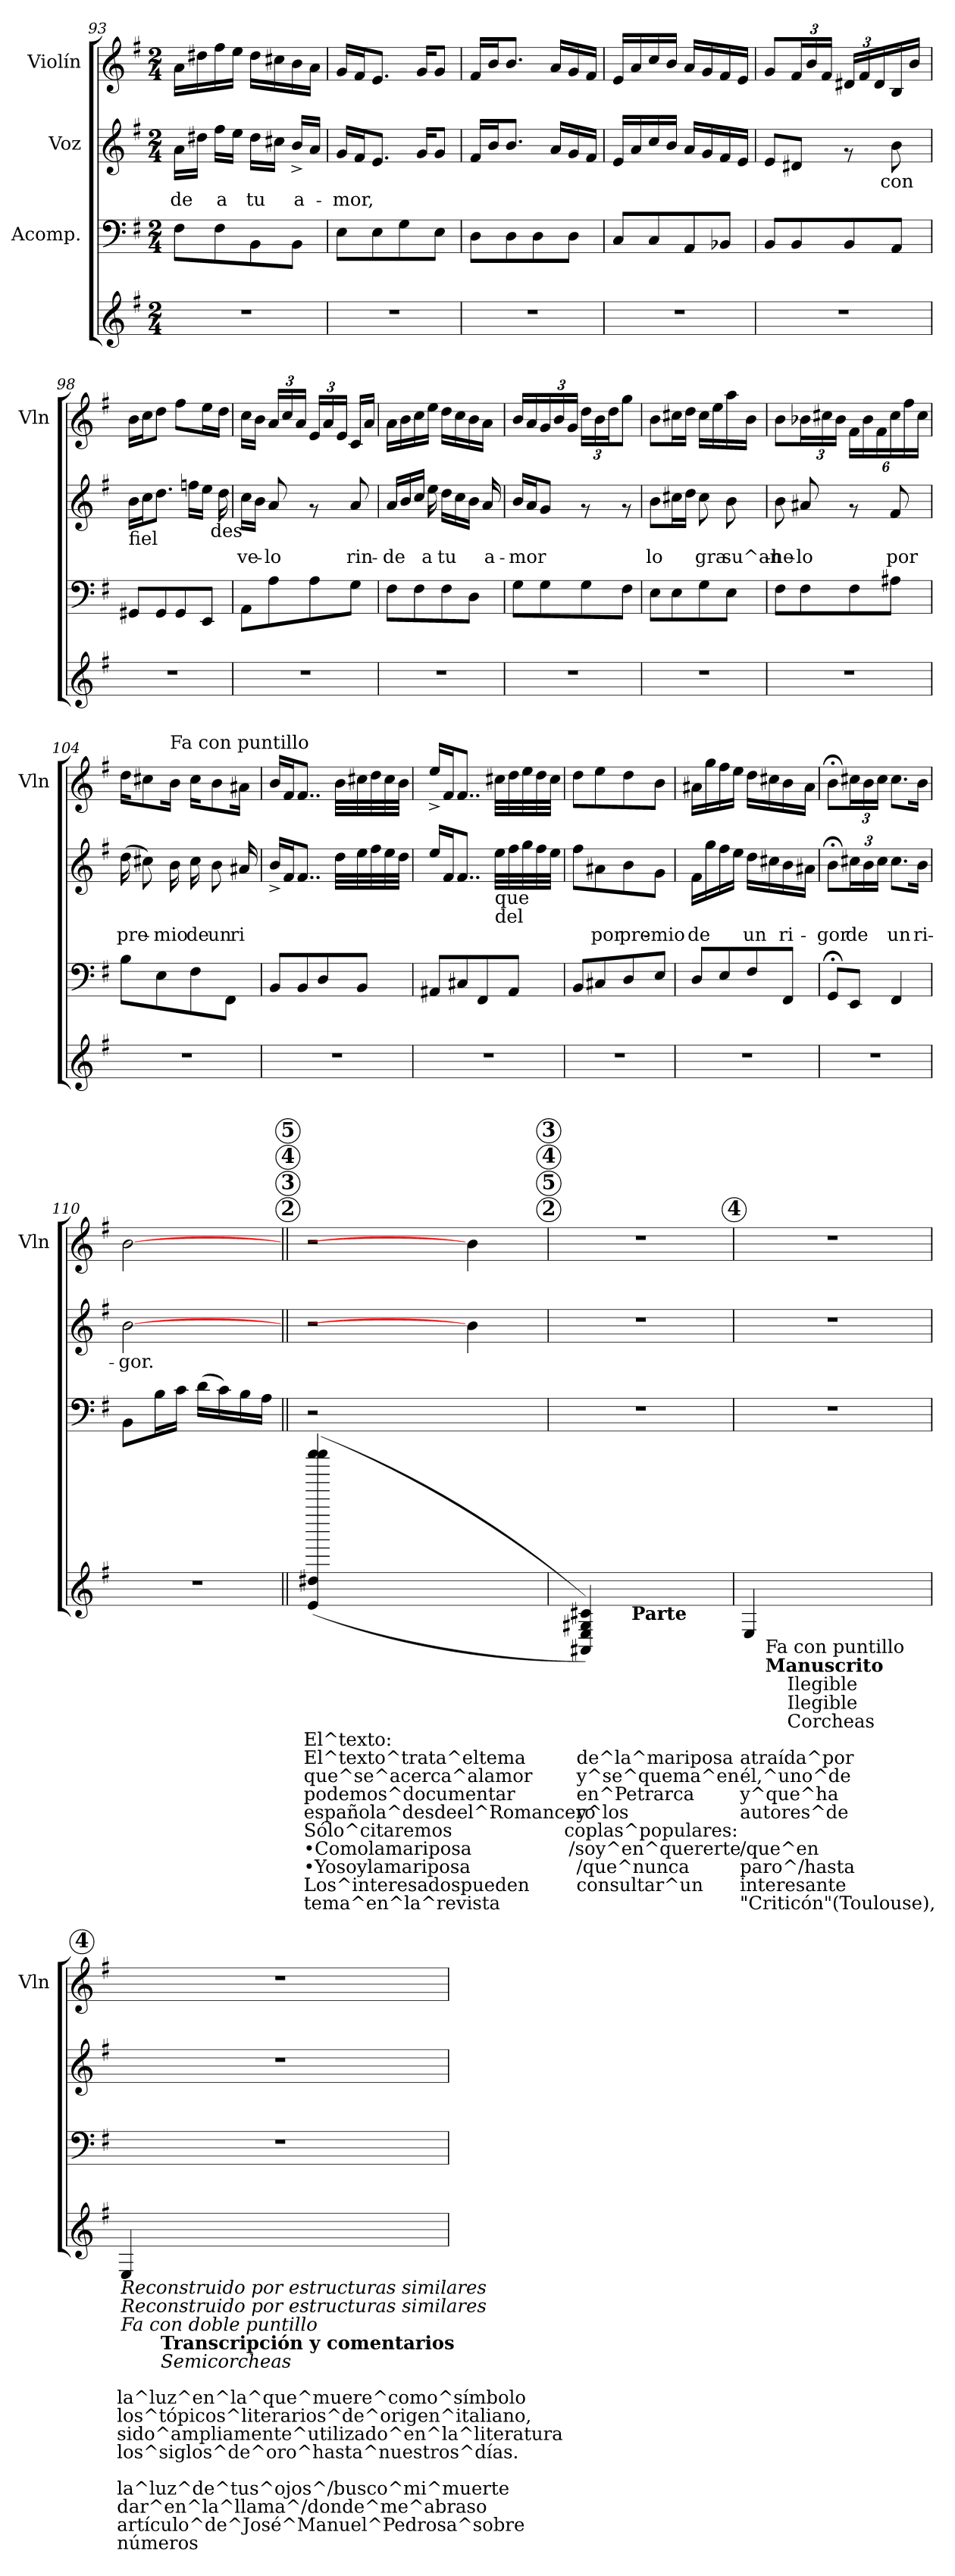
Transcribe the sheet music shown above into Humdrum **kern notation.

**kern	**text	**text	**text	**text	**text	**text	**text	**text	**text	**text	**kern	**kern	**text	**kern
*part4	*part4	*part4	*part4	*part4	*part4	*part4	*part4	*part4	*part4	*part4	*part3	*part2	*part2	*part1
*staff4	*staff4	*staff4	*staff4	*staff4	*staff4	*staff4	*staff4	*staff4	*staff4	*staff4	*staff3	*staff2	*staff2	*staff1
*	*	*	*	*	*	*	*	*	*	*	*I"Acomp.	*I"Voz	*	*I"Violín
*	*	*	*	*	*	*	*	*	*	*	*	*	*	*I'Vln
*clefG2	*	*	*	*	*	*	*	*	*	*	*clefF4	*clefG2	*	*clefG2
*k[f#]	*	*	*	*	*	*	*	*	*	*	*k[f#]	*k[f#]	*	*k[f#]
*G:	*	*	*	*	*	*	*	*	*	*	*G:	*G:	*	*G:
*M2/4	*	*	*	*	*	*	*	*	*	*	*M2/4	*M2/4	*	*M2/4
=93	=93	=93	=93	=93	=93	=93	=93	=93	=93	=93	=93	=93	=93	=93
!	!	!	!	!	!	!	!	!	!	!	!	!	!LO:LY:b	!
2r	.	.	.	.	.	.	.	.	.	.	8F#\L	16a\LL	-de	16a\LL
.	.	.	.	.	.	.	.	.	.	.	.	16dd#X\JJ	.	16dd#X\
!	!	!	!	!	!	!	!	!	!	!	!	!	!LO:LY:b	!
.	.	.	.	.	.	.	.	.	.	.	8F#\	16ff#\LL	a	16ff#\
.	.	.	.	.	.	.	.	.	.	.	.	16ee\JJ	.	16ee\JJ
!	!	!	!	!	!	!	!	!	!	!	!	!	!LO:LY:b	!
.	.	.	.	.	.	.	.	.	.	.	8BB\	16dd#\LL	tu	16dd#\LL
.	.	.	.	.	.	.	.	.	.	.	.	16cc#X\JJ	.	16cc#X\
!	!	!	!	!	!	!	!	!	!	!	!	!	!LO:LY:b	!
.	.	.	.	.	.	.	.	.	.	.	8BB\J	16b^</LL	a-	16b\
.	.	.	.	.	.	.	.	.	.	.	.	16a/JJ	.	16a\JJ
=94	=94	=94	=94	=94	=94	=94	=94	=94	=94	=94	=94	=94	=94	=94
!	!	!	!	!	!	!	!	!	!	!	!	!	!LO:LY:b	!
2r	.	.	.	.	.	.	.	.	.	.	8E\L	16g/LL	-mor,	16g/LL
.	.	.	.	.	.	.	.	.	.	.	.	16f#/J	.	16f#/J
.	.	.	.	.	.	.	.	.	.	.	8E\	8.e/J	.	8.e/J
.	.	.	.	.	.	.	.	.	.	.	8G\	.	.	.
.	.	.	.	.	.	.	.	.	.	.	.	16g/KL	.	16g/KL
.	.	.	.	.	.	.	.	.	.	.	8E\J	8g/J	.	8g/J
!!LO:PB:g=z
=95	=95	=95	=95	=95	=95	=95	=95	=95	=95	=95	=95	=95	=95	=95
2r	.	.	.	.	.	.	.	.	.	.	8D\L	16f#/LL	.	16f#/LL
.	.	.	.	.	.	.	.	.	.	.	.	16b/J	.	16b/J
.	.	.	.	.	.	.	.	.	.	.	8D\	8.b/J	.	8.b/J
.	.	.	.	.	.	.	.	.	.	.	8D\	.	.	.
.	.	.	.	.	.	.	.	.	.	.	.	16a/LL	.	16a/LL
.	.	.	.	.	.	.	.	.	.	.	8D\J	16g/	.	16g/
.	.	.	.	.	.	.	.	.	.	.	.	16f#/JJ	.	16f#/JJ
=96	=96	=96	=96	=96	=96	=96	=96	=96	=96	=96	=96	=96	=96	=96
2r	.	.	.	.	.	.	.	.	.	.	8C/L	16e/LL	.	16e/LL
.	.	.	.	.	.	.	.	.	.	.	.	16a/	.	16a/
.	.	.	.	.	.	.	.	.	.	.	8C/	16cc/	.	16cc/
.	.	.	.	.	.	.	.	.	.	.	.	16b/JJ	.	16b/JJ
.	.	.	.	.	.	.	.	.	.	.	8AA/	16a/LL	.	16a/LL
.	.	.	.	.	.	.	.	.	.	.	.	16g/	.	16g/
.	.	.	.	.	.	.	.	.	.	.	8BB-X/J	16f#/	.	16f#/
.	.	.	.	.	.	.	.	.	.	.	.	16e/JJ	.	16e/JJ
=97	=97	=97	=97	=97	=97	=97	=97	=97	=97	=97	=97	=97	=97	=97
*	*	*	*	*	*	*	*	*	*	*	*	*^	*	*
2r	.	.	.	.	.	.	.	.	.	.	8BB/L	8e/L	4ryy	.	8g/L
*	*	*	*	*	*	*	*	*	*	*	*	*	*	*	*Xbrackettup
.	.	.	.	.	.	.	.	.	.	.	8BB/	8d#X/J	.	.	24f#/L
.	.	.	.	.	.	.	.	.	.	.	.	.	.	.	24b/
.	.	.	.	.	.	.	.	.	.	.	.	.	.	.	24f#/JJ
.	.	.	.	.	.	.	.	.	.	.	8BB/	8rf	16.ryy	.	24d#X/LL
.	.	.	.	.	.	.	.	.	.	.	.	.	.	.	24f#/
.	.	.	.	.	.	.	.	.	.	.	.	.	.	.	24d#/
!	!	!	!	!	!	!	!	!	!	!	!	!	!LO:TX:b:t=con	!	!
.	.	.	.	.	.	.	.	.	.	.	.	.	8ryy	.	.
.	.	.	.	.	.	.	.	.	.	.	8AA/J	8b\	.	.	16B/
.	.	.	.	.	.	.	.	.	.	.	.	.	.	.	16b/JJ
.	.	.	.	.	.	.	.	.	.	.	.	.	32ryy	.	.
=98	=98	=98	=98	=98	=98	=98	=98	=98	=98	=98	=98	=98	=98	=98	=98
!	!	!	!	!	!	!	!	!	!	!	!	!LO:TX:b:t=fiel	!	!	!
2r	.	.	.	.	.	.	.	.	.	.	8GG#X/L	16b\LL	4ryy	.	16b\LL
.	.	.	.	.	.	.	.	.	.	.	.	16cc\J	.	.	16cc\J
.	.	.	.	.	.	.	.	.	.	.	8GG#/	8.dd\J	.	.	8dd\J
.	.	.	.	.	.	.	.	.	.	.	8GG#/	.	8ryy	.	8ff#\L
.	.	.	.	.	.	.	.	.	.	.	.	16ffn\LL	.	.	.
.	.	.	.	.	.	.	.	.	.	.	8EE/J	16ee\JJ	32ryy	.	16ee\L
!	!	!	!	!	!	!	!	!	!	!	!	!	!LO:TX:b:t=des	!	!
.	.	.	.	.	.	.	.	.	.	.	.	.	16.ryy	.	.
.	.	.	.	.	.	.	.	.	.	.	.	16dd\	.	.	16dd\JJ
!!LO:LB:g=z
=99	=99	=99	=99	=99	=99	=99	=99	=99	=99	=99	=99	=99	=99	=99	=99
!	!	!	!	!	!	!	!	!	!	!	!	!	!	!LO:LY:b	!
*	*	*	*	*	*	*	*	*	*	*	*	*v	*v	*	*
2r	.	.	.	.	.	.	.	.	.	.	8AA\L	16cc\LL	ve-	16cc\LL
.	.	.	.	.	.	.	.	.	.	.	.	16b\JJ	.	16b\JJ
!	!	!	!	!	!	!	!	!	!	!	!	!	!LO:LY:b	!
.	.	.	.	.	.	.	.	.	.	.	8A\	8a/	-lo	24a/LL
.	.	.	.	.	.	.	.	.	.	.	.	.	.	24cc/
.	.	.	.	.	.	.	.	.	.	.	.	.	.	24a/JJ
.	.	.	.	.	.	.	.	.	.	.	8A\	8rf	.	24e/LL
.	.	.	.	.	.	.	.	.	.	.	.	.	.	24a/
.	.	.	.	.	.	.	.	.	.	.	.	.	.	24e/JJ
!	!	!	!	!	!	!	!	!	!	!	!	!	!LO:LY:b	!
.	.	.	.	.	.	.	.	.	.	.	8G\J	8a/	rin-	16c/LL
.	.	.	.	.	.	.	.	.	.	.	.	.	.	16a/JJ
=100	=100	=100	=100	=100	=100	=100	=100	=100	=100	=100	=100	=100	=100	=100
!	!	!	!	!	!	!	!	!	!	!	!	!	!LO:LY:b	!
2r	.	.	.	.	.	.	.	.	.	.	8F#\L	16a/LL	-de	16a\LL
.	.	.	.	.	.	.	.	.	.	.	.	16b/	.	16b\
.	.	.	.	.	.	.	.	.	.	.	8F#\	16cc/JJ	.	16cc\
!	!	!	!	!	!	!	!	!	!	!	!	!	!LO:LY:b	!
.	.	.	.	.	.	.	.	.	.	.	.	16ee\	a	16ee\JJ
!	!	!	!	!	!	!	!	!	!	!	!	!	!LO:LY:b	!
.	.	.	.	.	.	.	.	.	.	.	8F#\	16dd\LL	tu	16dd\LL
.	.	.	.	.	.	.	.	.	.	.	.	16cc\	.	16cc\
.	.	.	.	.	.	.	.	.	.	.	8D\J	16b\JJ	.	16b\
!	!	!	!	!	!	!	!	!	!	!	!	!	!LO:LY:b	!
.	.	.	.	.	.	.	.	.	.	.	.	16a/	a-	16a\JJ
=101	=101	=101	=101	=101	=101	=101	=101	=101	=101	=101	=101	=101	=101	=101
!	!	!	!	!	!	!	!	!	!	!	!	!	!LO:LY:b	!
2r	.	.	.	.	.	.	.	.	.	.	8G\L	16b/LL	-mor	16b/LL
.	.	.	.	.	.	.	.	.	.	.	.	16a/J	.	16a/
.	.	.	.	.	.	.	.	.	.	.	8G\	8g/J	.	24g/
.	.	.	.	.	.	.	.	.	.	.	.	.	.	24b/
.	.	.	.	.	.	.	.	.	.	.	.	.	.	24g/JJ
.	.	.	.	.	.	.	.	.	.	.	8G\	8rf	.	24dd\LL
.	.	.	.	.	.	.	.	.	.	.	.	.	.	24b\
.	.	.	.	.	.	.	.	.	.	.	.	.	.	24dd\J
.	.	.	.	.	.	.	.	.	.	.	8F#\J	8rf	.	8gg\J
=102	=102	=102	=102	=102	=102	=102	=102	=102	=102	=102	=102	=102	=102	=102
!	!	!	!	!	!	!	!	!	!	!	!	!	!LO:LY:b	!
2r	.	.	.	.	.	.	.	.	.	.	8E\L	8b\L	lo	8b\L
.	.	.	.	.	.	.	.	.	.	.	8E\	16cc#X\L	.	16cc#X\L
.	.	.	.	.	.	.	.	.	.	.	.	16dd\JJ	.	16dd\JJ
!	!	!	!	!	!	!	!	!	!	!	!	!	!LO:LY:b	!
.	.	.	.	.	.	.	.	.	.	.	8G\	8cc#\	gra	16cc#\LL
.	.	.	.	.	.	.	.	.	.	.	.	.	.	16ee\
!	!	!	!	!	!	!	!	!	!	!	!	!	!LO:LY:b	!
.	.	.	.	.	.	.	.	.	.	.	8E\J	8b\	su^an-	16aa\
.	.	.	.	.	.	.	.	.	.	.	.	.	.	16b\JJ
!!LO:LB:g=z
=103	=103	=103	=103	=103	=103	=103	=103	=103	=103	=103	=103	=103	=103	=103
!	!	!	!	!	!	!	!	!	!	!	!	!	!LO:LY:b	!
2r	.	.	.	.	.	.	.	.	.	.	8F#\L	8b\	-he-	8b\L
!	!	!	!	!	!	!	!	!	!	!	!	!	!LO:LY:b	!
.	.	.	.	.	.	.	.	.	.	.	8F#\	8a#X/	-lo	24b-X\L
.	.	.	.	.	.	.	.	.	.	.	.	.	.	24cc#X\
.	.	.	.	.	.	.	.	.	.	.	.	.	.	24b-\JJ
.	.	.	.	.	.	.	.	.	.	.	8F#\	8rf	.	24f#\LL
.	.	.	.	.	.	.	.	.	.	.	.	.	.	24b-\
.	.	.	.	.	.	.	.	.	.	.	.	.	.	24f#\
!	!	!	!	!	!	!	!	!	!	!	!	!	!LO:LY:b	!
*	*	*	*	*	*	*	*	*	*	*	*	*	*	*Xtuplet
.	.	.	.	.	.	.	.	.	.	.	8A#X\J	8f#/	por	24cc#\
.	.	.	.	.	.	.	.	.	.	.	.	.	.	24ff#\
.	.	.	.	.	.	.	.	.	.	.	.	.	.	24cc#\JJ
=104	=104	=104	=104	=104	=104	=104	=104	=104	=104	=104	=104	=104	=104	=104
!	!	!	!	!	!	!	!	!	!	!	!	!	!LO:LY:b	!
2r	.	.	.	.	.	.	.	.	.	.	8B\L	(>16dd\	pre-	16dd\KL
.	.	.	.	.	.	.	.	.	.	.	.	8cc#X\)	.	8cc#X\
.	.	.	.	.	.	.	.	.	.	.	8E\	.	.	.
!	!	!	!	!	!	!	!	!	!	!	!	!	!	!LO:TX:a:t=Fa con puntillo
!	!	!	!	!	!	!	!	!	!	!	!	!	!LO:LY:b	!
.	.	.	.	.	.	.	.	.	.	.	.	16b\	-mio	16b\Jk
!	!	!	!	!	!	!	!	!	!	!	!	!	!LO:LY:b	!
.	.	.	.	.	.	.	.	.	.	.	8F#\	16cc#\	de	16cc#\KL
!	!	!	!	!	!	!	!	!	!	!	!	!	!LO:LY:b	!
.	.	.	.	.	.	.	.	.	.	.	.	8b\	un	8b\
.	.	.	.	.	.	.	.	.	.	.	8FF#\J	.	.	.
!	!	!	!	!	!	!	!	!	!	!	!	!	!LO:LY:b	!
.	.	.	.	.	.	.	.	.	.	.	.	16a#X/	ri	16a#X\Jk
=105	=105	=105	=105	=105	=105	=105	=105	=105	=105	=105	=105	=105	=105	=105
2r	.	.	.	.	.	.	.	.	.	.	8BB/L	16b^</LL	.	16b/LL
.	.	.	.	.	.	.	.	.	.	.	.	16f#/J	.	16f#/J
.	.	.	.	.	.	.	.	.	.	.	8BB/	8..f#/J	.	8..f#/J
.	.	.	.	.	.	.	.	.	.	.	8D/	.	.	.
.	.	.	.	.	.	.	.	.	.	.	.	32dd\LLL	.	32b\LLL
.	.	.	.	.	.	.	.	.	.	.	8BB/J	32ee\	.	32cc#X\
.	.	.	.	.	.	.	.	.	.	.	.	32ff#\	.	32dd\
.	.	.	.	.	.	.	.	.	.	.	.	32ee\	.	32cc#\
.	.	.	.	.	.	.	.	.	.	.	.	32dd\JJJ	.	32b\JJJ
=106	=106	=106	=106	=106	=106	=106	=106	=106	=106	=106	=106	=106	=106	=106
2r	.	.	.	.	.	.	.	.	.	.	8AA#X/L	16ee/LL	.	16ee^</LL
.	.	.	.	.	.	.	.	.	.	.	.	16f#/J	.	16f#/J
.	.	.	.	.	.	.	.	.	.	.	8C#X/	8..f#/J	.	8..f#/J
.	.	.	.	.	.	.	.	.	.	.	8FF#/	.	.	.
!	!	!	!	!	!	!	!	!	!	!	!	!LO:TX:b:t=que	!	!
!	!	!	!	!	!	!	!	!	!	!	!	!LO:TX:b:t=del	!	!
.	.	.	.	.	.	.	.	.	.	.	.	32ee\LLL	.	32cc#X\LLL
.	.	.	.	.	.	.	.	.	.	.	8AA#/J	32ff#\	.	32dd\
.	.	.	.	.	.	.	.	.	.	.	.	32gg\	.	32ee\
.	.	.	.	.	.	.	.	.	.	.	.	32ff#\	.	32dd\
.	.	.	.	.	.	.	.	.	.	.	.	32ee\JJJ	.	32cc#\JJJ
!!LO:PB:g=z
=107	=107	=107	=107	=107	=107	=107	=107	=107	=107	=107	=107	=107	=107	=107
2r	.	.	.	.	.	.	.	.	.	.	8BB/L	8ff#\L	.	8dd\L
!	!	!	!	!	!	!	!	!	!	!	!	!	!LO:LY:b	!
.	.	.	.	.	.	.	.	.	.	.	8C#X/	8a#X\	por	8ee\
!	!	!	!	!	!	!	!	!	!	!	!	!	!LO:LY:b	!
.	.	.	.	.	.	.	.	.	.	.	8D/	8b\	pre-	8dd\
!	!	!	!	!	!	!	!	!	!	!	!	!	!LO:LY:b	!
.	.	.	.	.	.	.	.	.	.	.	8E/J	8g\J	-mio	8b\J
=108	=108	=108	=108	=108	=108	=108	=108	=108	=108	=108	=108	=108	=108	=108
!	!	!	!	!	!	!	!	!	!	!	!	!	!LO:LY:b	!
2r	.	.	.	.	.	.	.	.	.	.	8D/L	16f#\LL	de	16a#X\LL
.	.	.	.	.	.	.	.	.	.	.	.	16gg\	.	16gg\
.	.	.	.	.	.	.	.	.	.	.	8E/	16ff#\	.	16ff#\
.	.	.	.	.	.	.	.	.	.	.	.	16ee\JJ	.	16ee\JJ
!	!	!	!	!	!	!	!	!	!	!	!	!	!LO:LY:b	!
.	.	.	.	.	.	.	.	.	.	.	8F#/	16dd\LL	un	16dd\LL
.	.	.	.	.	.	.	.	.	.	.	.	16cc#X\	.	16cc#X\
!	!	!	!	!	!	!	!	!	!	!	!	!	!LO:LY:b	!
.	.	.	.	.	.	.	.	.	.	.	8FF#/J	16b\	ri-	16b\
.	.	.	.	.	.	.	.	.	.	.	.	16a#X\JJ	.	16a#\JJ
=109	=109	=109	=109	=109	=109	=109	=109	=109	=109	=109	=109	=109	=109	=109
!	!	!	!	!	!	!	!	!	!	!	!	!	!LO:LY:b	!
2r	.	.	.	.	.	.	.	.	.	.	8GG;</L	8b;<\L	-gor	8b;<\L
*	*	*	*	*	*	*	*	*	*	*	*	*Xbrackettup	*	*
!	!	!	!	!	!	!	!	!	!	!	!	!	!LO:LY:b	!
*	*	*	*	*	*	*	*	*	*	*	*	*	*	*tuplet
.	.	.	.	.	.	.	.	.	.	.	8EE/J	24cc#X\L	de	24cc#X\L
.	.	.	.	.	.	.	.	.	.	.	.	24b\	.	24b\
.	.	.	.	.	.	.	.	.	.	.	.	24cc#\JJ	.	24cc#\JJ
!	!	!	!	!	!	!	!	!	!	!	!	!	!LO:LY:b	!
.	.	.	.	.	.	.	.	.	.	.	4FF#/	8.cc#\L	un	8.cc#\L
!	!	!	!	!	!	!	!	!	!	!	!	!	!LO:LY:b	!
.	.	.	.	.	.	.	.	.	.	.	.	16b\Jk	ri-	16b\Jk
=110	=110	=110	=110	=110	=110	=110	=110	=110	=110	=110	=110	=110	=110	=110
!	!	!	!	!	!	!	!	!	!	!	!	!	!LO:LY:b	!
2r	.	.	.	.	.	.	.	.	.	.	8BB\L	[2b\	-gor.	[2b\
.	.	.	.	.	.	.	.	.	.	.	16B\L	.	.	.
.	.	.	.	.	.	.	.	.	.	.	16c\JJ	.	.	.
.	.	.	.	.	.	.	.	.	.	.	(<16d\LL	.	.	.
.	.	.	.	.	.	.	.	.	.	.	16c\)	.	.	.
.	.	.	.	.	.	.	.	.	.	.	16B\	.	.	.
.	.	.	.	.	.	.	.	.	.	.	16A\JJ	.	.	.
!!LO:PB:g=z
!!LO:REH:place=s4:a:enc=circle:t=2
!!LO:REH:place=s4:a:enc=circle:t=3
!!LO:REH:place=s4:a:enc=circle:t=4
!!LO:REH:place=s4:a:enc=circle:t=5
=111||	=111||	=111||	=111||	=111||	=111||	=111||	=111||	=111||	=111||	=111||	=111||	=111||	=111||	=111||
*	*	*	*	*	*	*	*	*	*	*	*	*	*	*
!	!LO:LY:b:rj	!LO:LY:b:rj	!LO:LY:b:rj	!LO:LY:b:rj	!LO:LY:b:rj	!LO:LY:b:rj	!LO:LY:b:rj	!LO:LY:b:rj	!LO:LY:b:rj	!LO:LY:b:rj	!	!	!	!
(>(<4e/ 4dd#/ 4gggggg/ 4gggggg/	El^texto:	El^texto^trata^eltema	que^se^acerca^alamor	podemos^documentar	española^desdeel^Romancero	Sólo^citaremos	•Comolamariposa	•Yosoylamariposa	Los^interesadospueden	tema^en^la^revista	2r	2r	.	2r
2ryy	.	.	.	.	.	.	.	.	.	.	.	.	.	.
.	.	.	.	.	.	.	.	.	.	.	4ryy	4b\]	.	4b\]
!!LO:REH:place=s4:a:enc=circle:t=2
!!LO:REH:place=s4:a:enc=circle:t=5
!!LO:REH:place=s4:a:enc=circle:t=4
!!LO:REH:place=s4:a:enc=circle:t=3
=112	=112	=112	=112	=112	=112	=112	=112	=112	=112	=112	=112	=112	=112	=112
!	!	!LO:LY:b:rj	!LO:LY:b:rj	!LO:LY:b:rj	!LO:LY:b:rj	!LO:LY:b:rj	!LO:LY:b:rj	!LO:LY:b:rj	!LO:LY:b:rj	!	!	!	!	!
*^	*	*	*	*	*	*	*	*	*	*	*	*	*	*
4AA#/ 4E/ 4G#/ 4c#/))	8ryy	.	de^la^mariposa	y^se^quema^en	en^Petrarca	y^los	coplas^populares:	/soy^en^quererte	/que^nunca	consultar^un	.	2r	2r	.	2r
.	32ryy	.	.	.	.	.	.	.	.	.	.	.	.	.	.
!	!LO:TX:b:B:t=Parte	!	!	!	!	!	!	!	!	!	!	!	!	!	!
.	4ryy	.	.	.	.	.	.	.	.	.	.	.	.	.	.
4ryy	.	.	.	.	.	.	.	.	.	.	.	.	.	.	.
.	16.ryy	.	.	.	.	.	.	.	.	.	.	.	.	.	.
!!LO:REH:place=s4:a:enc=circle:t=4
=113	=113	=113	=113	=113	=113	=113	=113	=113	=113	=113	=113	=113	=113	=113	=113
!	!	!	!LO:LY:b:rj	!LO:LY:b:rj	!LO:LY:b:rj	!LO:LY:b:rj	!	!LO:LY:b:rj	!LO:LY:b:rj	!LO:LY:b:rj	!LO:LY:b:rj	!	!	!	!
*	*^	*	*	*	*	*	*	*	*	*	*	*	*	*	*
4E/	32ryy	16ryy	.	atraída^por	él,^uno^de	y^que^ha	autores^de	.	/que^en	paro^/hasta	interesante	"Criticón"(Toulouse),	2r	2r	.	2r
!	!LO:TX:b:t=Fa con puntillo	!	!	!	!	!	!	!	!	!	!	!	!	!	!	!
!	!LO:TX:b:B:t=Manuscrito	!	!	!	!	!	!	!	!	!	!	!	!	!	!	!
.	4...ryy	.	.	.	.	.	.	.	.	.	.	.	.	.	.	.
!	!	!LO:TX:b:t=Ilegible	!	!	!	!	!	!	!	!	!	!	!	!	!	!
!	!	!LO:TX:b:t=Ilegible	!	!	!	!	!	!	!	!	!	!	!	!	!	!
!	!	!LO:TX:b:t=Corcheas	!	!	!	!	!	!	!	!	!	!	!	!	!	!
.	.	4..ryy	.	.	.	.	.	.	.	.	.	.	.	.	.	.
4ryy	.	.	.	.	.	.	.	.	.	.	.	.	.	.	.	.
!!LO:REH:place=s4:a:enc=circle:t=4
=114	=114	=114	=114	=114	=114	=114	=114	=114	=114	=114	=114	=114	=114	=114	=114	=114
!LO:TX:b:i:t=Reconstruido por estructuras similares	!	!	!	!	!	!	!	!	!	!	!	!	!	!	!	!
!LO:TX:b:i:t=Reconstruido por estructuras similares	!	!	!	!	!	!	!	!	!	!	!	!	!	!	!	!
!LO:TX:b:i:t=Fa con doble puntillo	!	!	!	!	!	!	!	!	!	!	!	!	!	!	!	!
!	!	!	!	!LO:LY:b:rj	!LO:LY:b:rj	!LO:LY:b:rj	!LO:LY:b:rj	!	!LO:LY:b:rj	!LO:LY:b:rj	!LO:LY:b:rj	!LO:LY:b:rj	!	!	!	!
*	*v	*v	*	*	*	*	*	*	*	*	*	*	*	*	*	*
4E/	32ryy	.	la^luz^en^la^que^muere^como^símbolo	los^tópicos^literarios^de^origen^italiano,	sido^ampliamente^utilizado^en^la^literatura	los^siglos^de^oro^hasta^nuestros^días.	.	la^luz^de^tus^ojos^/busco^mi^muerte	dar^en^la^llama^/donde^me^abraso	artículo^de^José^Manuel^Pedrosa^sobre	números	2r	2r	.	2r
!	!LO:TX:b:B:t=Transcripción y comentarios	!	!	!	!	!	!	!	!	!	!	!	!	!	!
!	!LO:TX:b:i:t=Semicorcheas	!	!	!	!	!	!	!	!	!	!	!	!	!	!
.	4...ryy	.	.	.	.	.	.	.	.	.	.	.	.	.	.
4ryy	.	.	.	.	.	.	.	.	.	.	.	.	.	.	.
*v	*v	*	*	*	*	*	*	*	*	*	*	*	*	*	*
=	=	=	=	=	=	=	=	=	=	=	=	=	=	=
*-	*-	*-	*-	*-	*-	*-	*-	*-	*-	*-	*-	*-	*-	*-
